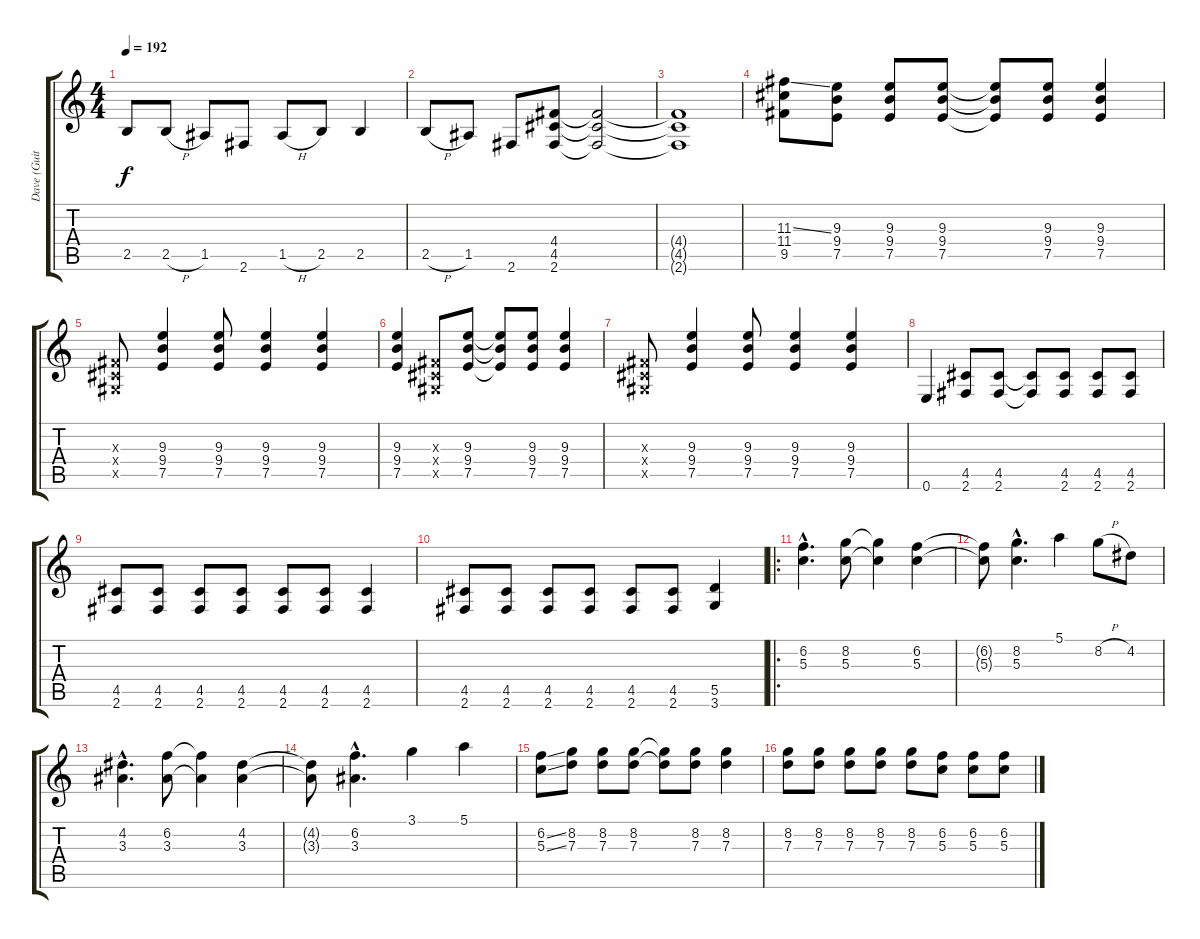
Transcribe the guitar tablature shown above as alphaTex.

\track ("Dave (Guitar 1)" "Dave (Guit") {instrument distortionguitar}
\staff {score tabs}
\tuning (E4 B3 G3 D3 A2 E2) {hide}
\ts (4 4)
\tempo 192
\clef g2
\ks c
2.5.8{dy f} 2.5{h}.8 1.5.8 2.6.8 1.5{h}.8 2.5.8 2.5.4 |
2.5{h}.8 1.5.8 2.6.8 (4.4 4.5 2.6).8 (4.4{t} 4.5{t} 2.6{t}).2 |
(4.4{t} 4.5{t} 2.6{t}).1 |
(11.3{ss} 11.4 9.5).8 (9.3 9.4 7.5).8 (9.3 9.4 7.5).8 (9.3 9.4 7.5).8 (9.3{t} 9.4{t} 7.5{t}).8 (9.3 9.4 7.5).8 (9.3 9.4 7.5).4 |
(-1.3{x} -1.4{x} -1.5{x}).8 (9.3 9.4 7.5).4 (9.3 9.4 7.5).8 (9.3 9.4 7.5).4 (9.3 9.4 7.5).4 |
(9.3 9.4 7.5).4 (-1.3{x} -1.4{x} -1.5{x}).8 (9.3 9.4 7.5).8 (9.3{t} 9.4{t} 7.5{t}).8 (9.3 9.4 7.5).8 (9.3 9.4 7.5).4 |
(-1.3{x} -1.4{x} -1.5{x}).8 (9.3 9.4 7.5).4 (9.3 9.4 7.5).8 (9.3 9.4 7.5).4 (9.3 9.4 7.5).4 |
0.6.4 (4.5 2.6).8 (4.5 2.6).8 (4.5{t} 2.6{t}).8 (4.5 2.6).8 (4.5 2.6).8 (4.5 2.6).8 |
(4.5 2.6).8 (4.5 2.6).8 (4.5 2.6).8 (4.5 2.6).8 (4.5 2.6).8 (4.5 2.6).8 (4.5 2.6).4 |
(4.5 2.6).8 (4.5 2.6).8 (4.5 2.6).8 (4.5 2.6).8 (4.5 2.6).8 (4.5 2.6).8 (5.5 3.6).4 |
\ro
(6.2{hac} 5.3{hac}).4{d} (8.2 5.3).8 (8.2{t} 5.3{t}).4 (6.2 5.3).4 |
(6.2{t} 5.3{t}).8 (8.2{hac} 5.3{hac}).4{d} 5.1.4 8.2{h}.8 4.2.8 |
(4.2{hac} 3.3{hac}).4{d} (6.2 3.3).8 (6.2{t} 3.3{t}).4 (4.2 3.3).4 |
(4.2{t} 3.3{t}).8 (6.2{hac} 3.3{hac}).4{d} 3.1.4 5.1.4 |
(6.2{ss} 5.3{ss}).8 (8.2 7.3).8 (8.2 7.3).8 (8.2 7.3).8 (8.2{t} 7.3{t}).8 (8.2 7.3).8 (8.2 7.3).4 |
(8.2 7.3).8 (8.2 7.3).8 (8.2 7.3).8 (8.2 7.3).8 (8.2 7.3).8 (6.2 5.3).8 (6.2 5.3).8 (6.2 5.3).8
